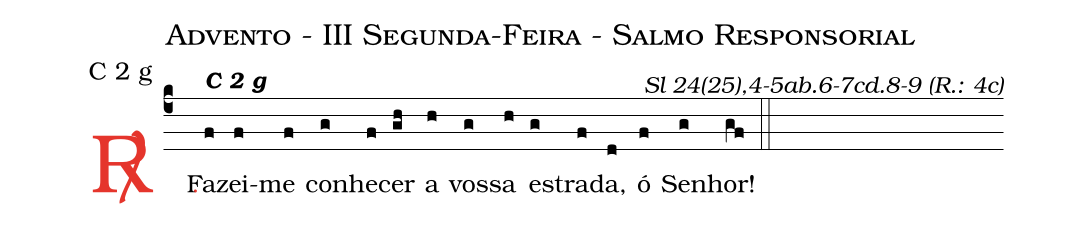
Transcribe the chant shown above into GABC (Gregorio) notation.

name: Advento - III Segunda-Feira - Salmo Responsorial;
mode: C 2 g;
commentary: Sl 24(25),4-5ab.6-7cd.8-9 (R.: 4c);
%%
(c4)

<c><sp>R/</sp>.</c>() Fa<alt>\textbf{C 2 g}</alt>(f)zei-(f)me(f) co(g)nhe(f)cer(gh) a(h) vos(g)sa(h) es(g)tra(f)da,(d) ó(f) Se(g)nhor!(gf)

(::)
